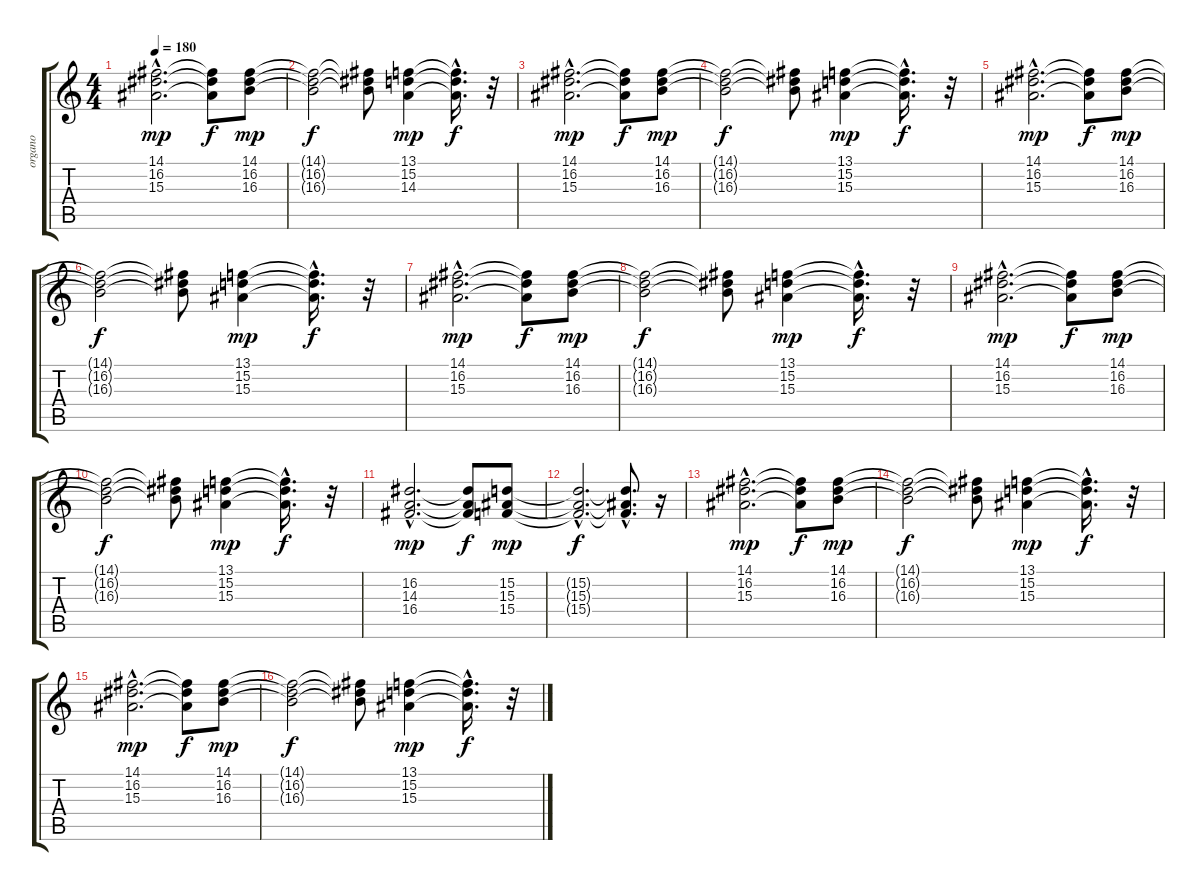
\track ("organo" "organo") {instrument pad3polysynth}
\staff {score tabs}
\tuning (E4 B3 G3 D3 A2 E2) {hide}
\ts (4 4)
\tempo 180
\clef g2
\ks c
(14.1{hac} 16.2{hac} 15.3{hac}).2{d dy mp instrument pad3polysynth} (14.1{t} 16.2{t} 15.3{t}).8{dy f} (14.1 16.2 16.3).8{dy mp} |
(14.1{t} 16.2{t} 16.3{t}).2{dy f} (14.1{t} 16.2{t} 16.3{t}).8 (13.1 15.2 14.3).4{dy mp} (13.1{hac t} 15.2{hac t} 14.3{hac t}).16{d dy f} r.32 |
(14.1{hac} 16.2{hac} 15.3{hac}).2{d dy mp} (14.1{t} 16.2{t} 15.3{t}).8{dy f} (14.1 16.2 16.3).8{dy mp} |
(14.1{t} 16.2{t} 16.3{t}).2{dy f} (14.1{t} 16.2{t} 16.3{t}).8 (13.1 15.2 15.3).4{dy mp} (13.1{hac t} 15.2{hac t} 15.3{hac t}).16{d dy f} r.32 |
(14.1{hac} 16.2{hac} 15.3{hac}).2{d dy mp} (14.1{t} 16.2{t} 15.3{t}).8{dy f} (14.1 16.2 16.3).8{dy mp} |
(14.1{t} 16.2{t} 16.3{t}).2{dy f} (14.1{t} 16.2{t} 16.3{t}).8 (13.1 15.2 15.3).4{dy mp} (13.1{hac t} 15.2{hac t} 15.3{hac t}).16{d dy f} r.32 |
(14.1{hac} 16.2{hac} 15.3{hac}).2{d dy mp} (14.1{t} 16.2{t} 15.3{t}).8{dy f} (14.1 16.2 16.3).8{dy mp} |
(14.1{t} 16.2{t} 16.3{t}).2{dy f} (14.1{t} 16.2{t} 16.3{t}).8 (13.1 15.2 15.3).4{dy mp} (13.1{hac t} 15.2{hac t} 15.3{hac t}).16{d dy f} r.32 |
(14.1{hac} 16.2{hac} 15.3{hac}).2{d dy mp} (14.1{t} 16.2{t} 15.3{t}).8{dy f} (14.1 16.2 16.3).8{dy mp} |
(14.1{t} 16.2{t} 16.3{t}).2{dy f} (14.1{t} 16.2{t} 16.3{t}).8 (13.1 15.2 15.3).4{dy mp} (13.1{hac t} 15.2{hac t} 15.3{hac t}).16{d dy f} r.32 |
(16.2{hac} 14.3{hac} 16.4{hac}).2{d dy mp} (16.2{t} 14.3{t} 16.4{t}).8{dy f} (15.2 15.3 15.4).8{dy mp} |
(15.2{hac t} 15.3{hac t} 15.4{hac t}).2{d dy f} (15.2{hac t} 15.3{hac t} 15.4{hac t}).8{d} r.16 |
(14.1{hac} 16.2{hac} 15.3{hac}).2{d dy mp} (14.1{t} 16.2{t} 15.3{t}).8{dy f} (14.1 16.2 16.3).8{dy mp} |
(14.1{t} 16.2{t} 16.3{t}).2{dy f} (14.1{t} 16.2{t} 16.3{t}).8 (13.1 15.2 15.3).4{dy mp} (13.1{hac t} 15.2{hac t} 15.3{hac t}).16{d dy f} r.32 |
(14.1{hac} 16.2{hac} 15.3{hac}).2{d dy mp} (14.1{t} 16.2{t} 15.3{t}).8{dy f} (14.1 16.2 16.3).8{dy mp} |
(14.1{t} 16.2{t} 16.3{t}).2{dy f} (14.1{t} 16.2{t} 16.3{t}).8 (13.1 15.2 15.3).4{dy mp} (13.1{hac t} 15.2{hac t} 15.3{hac t}).16{d dy f} r.32
